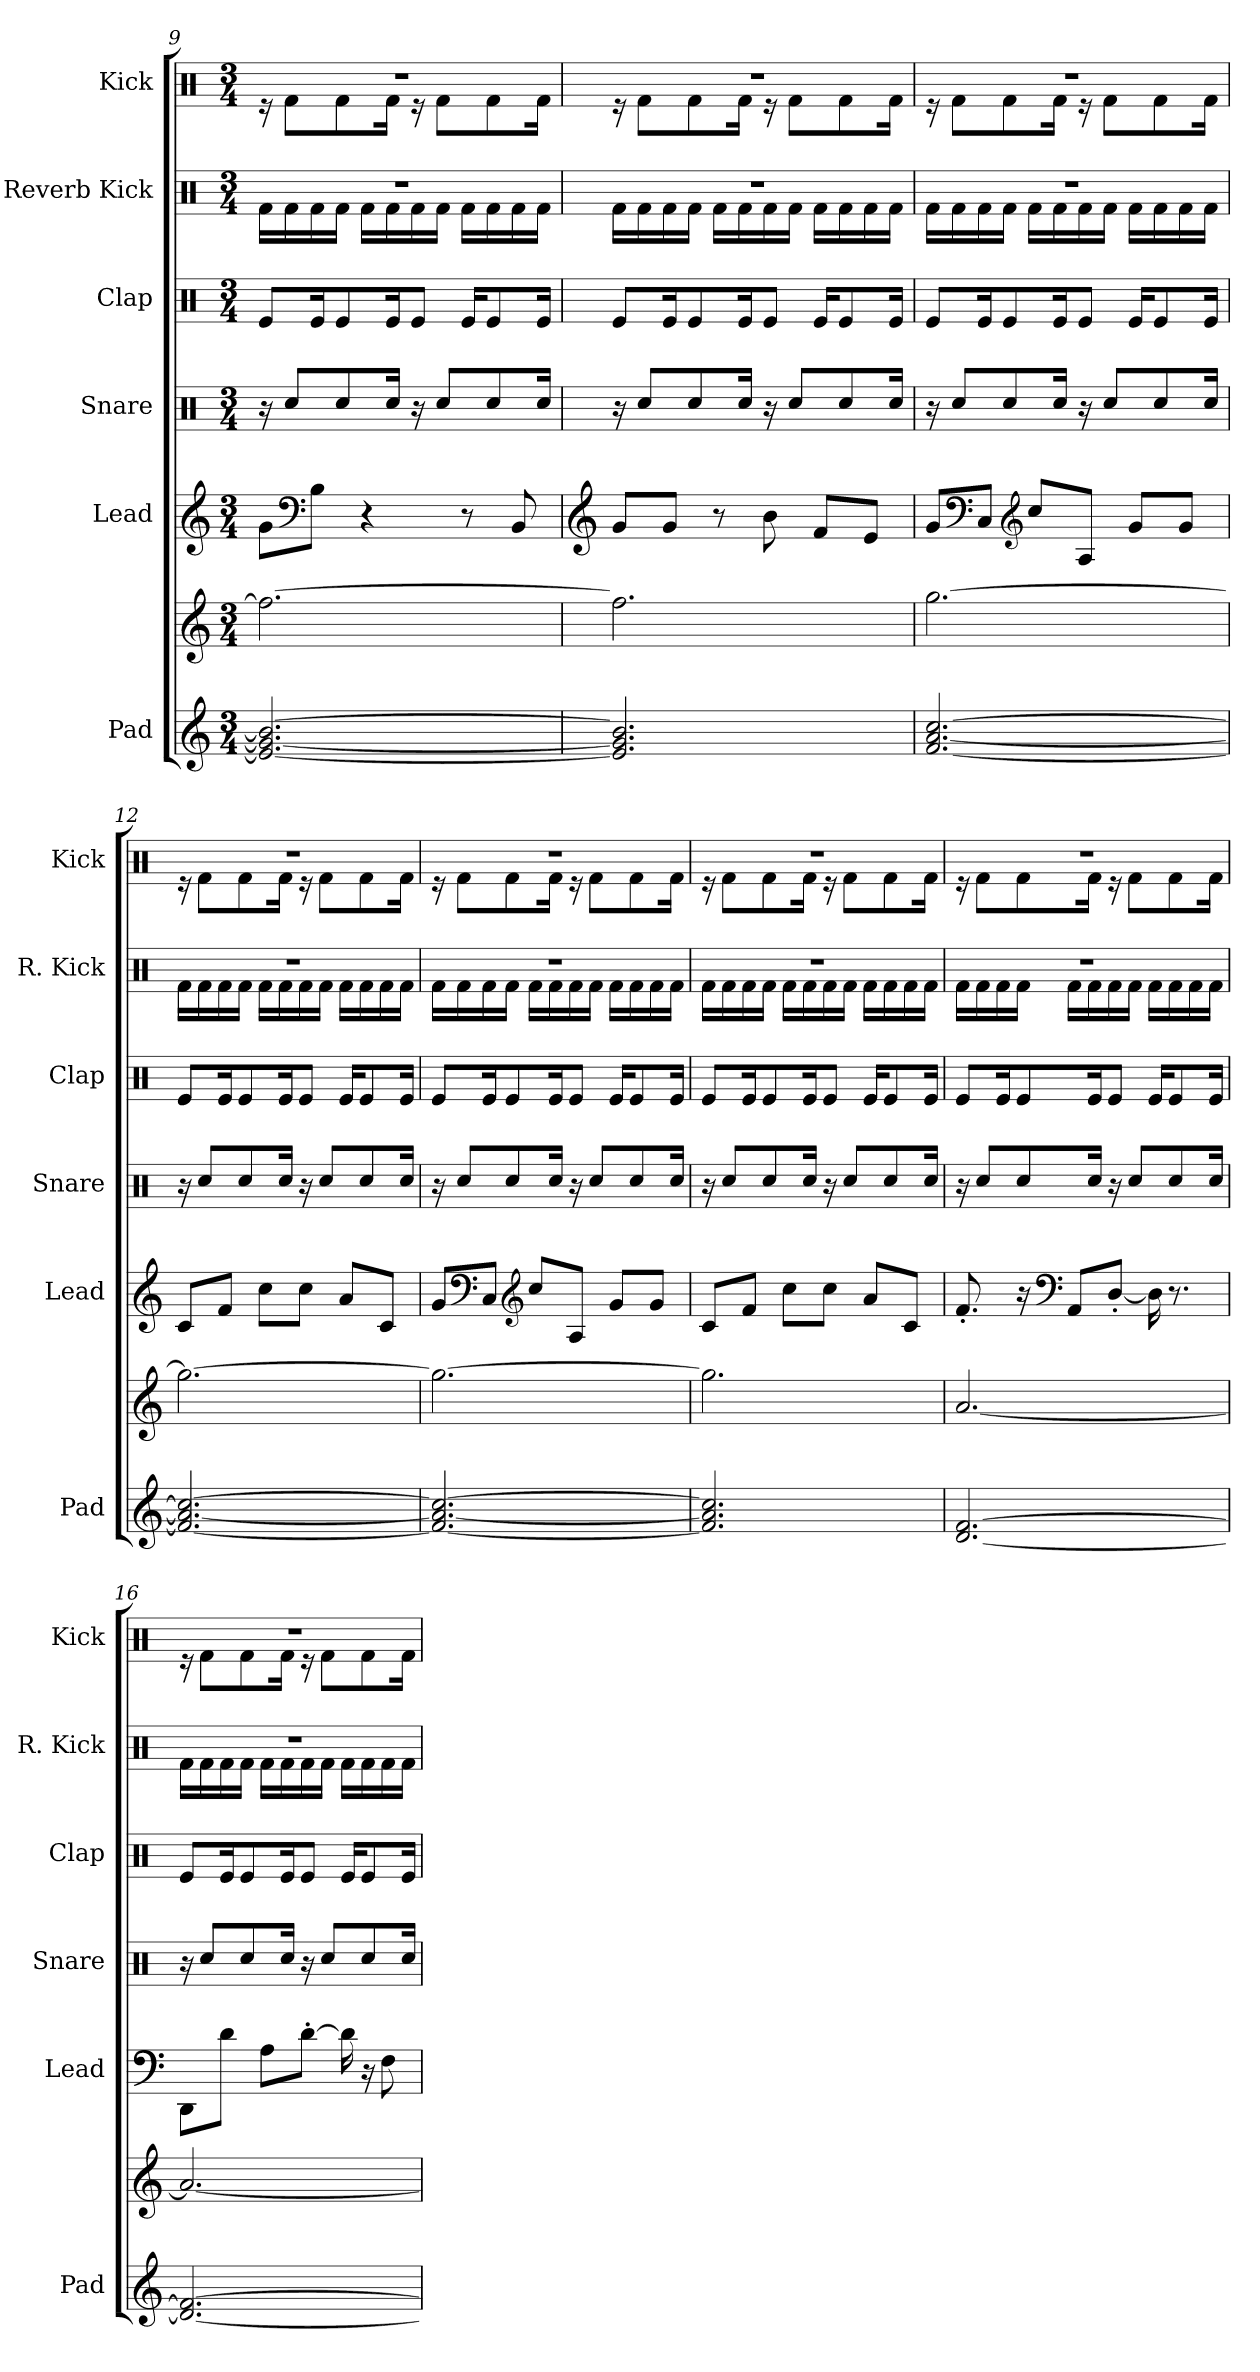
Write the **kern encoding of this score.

**kern	**kern	**kern	**kern	**kern	**kern	**kern
*part6	*part6	*part5	*part4	*part3	*part2	*part1
*staff7	*staff6	*staff5	*staff4	*staff3	*staff2	*staff1
*I"Pad	*	*I"Lead	*I"Snare	*I"Clap	*I"Reverb Kick	*I"Kick
*I'Pad	*	*I'Lead	*I'Snare	*I'Clap	*I'R. Kick	*I'Kick
*clefG2	*clefG2	*clefG2	*clefX	*clefX	*clefX	*clefX
*k[]	*k[]	*k[]	*k[]	*k[]	*k[]	*k[]
*M3/4	*M3/4	*M3/4	*M3/4	*M3/4	*M3/4	*M3/4
=9	=9	=9	=9	=9	=9	=9
*	*	*	*	*	*^	*^
2.e/_ 2.g/_ 2.b/_	2.ff\_	8g\L	16r	8Re/L	2.r	16Rf\LL	2.r	16r
.	.	.	8Rcc/L	.	.	16Rf\	.	8Rf\L
*	*	*clefF4	*	*	*	*	*	*
.	.	8B\J	.	16Re/K	.	16Rf\	.	.
.	.	.	8Rcc/	8Re/	.	16Rf\JJ	.	8Rf\
.	.	4r	.	.	.	16Rf\LL	.	.
.	.	.	16Rcc/Jk	16Re/K	.	16Rf\	.	16Rf\Jk
.	.	.	16r	8Re/J	.	16Rf\	.	16r
.	.	.	8Rcc/L	.	.	16Rf\JJ	.	8Rf\L
.	.	8r	.	16Re/KL	.	16Rf\LL	.	.
.	.	.	8Rcc/	8Re/	.	16Rf\	.	8Rf\
.	.	8BB/	.	.	.	16Rf\	.	.
.	.	.	16Rcc/Jk	16Re/Jk	.	16Rf\JJ	.	16Rf\Jk
!!LO:PB:g=z	!!
=10	=10	=10	=10	=10	=10	=10	=10	=10
*	*	*clefG2	*	*	*	*	*	*
2.e/] 2.g/] 2.b/]	2.ff\]	8g/L	16r	8Re/L	2.r	16Rf\LL	2.r	16r
.	.	.	8Rcc/L	.	.	16Rf\	.	8Rf\L
.	.	8g/J	.	16Re/K	.	16Rf\	.	.
.	.	.	8Rcc/	8Re/	.	16Rf\JJ	.	8Rf\
.	.	8r	.	.	.	16Rf\LL	.	.
.	.	.	16Rcc/Jk	16Re/K	.	16Rf\	.	16Rf\Jk
.	.	8b\	16r	8Re/J	.	16Rf\	.	16r
.	.	.	8Rcc/L	.	.	16Rf\JJ	.	8Rf\L
.	.	8f/L	.	16Re/KL	.	16Rf\LL	.	.
.	.	.	8Rcc/	8Re/	.	16Rf\	.	8Rf\
.	.	8e/J	.	.	.	16Rf\	.	.
.	.	.	16Rcc/Jk	16Re/Jk	.	16Rf\JJ	.	16Rf\Jk
=11	=11	=11	=11	=11	=11	=11	=11	=11
[2.f/ [2.a/ [2.cc/	[2.gg\	8g/L	16r	8Re/L	2.r	16Rf\LL	2.r	16r
.	.	.	8Rcc/L	.	.	16Rf\	.	8Rf\L
*	*	*clefF4	*	*	*	*	*	*
.	.	8C/J	.	16Re/K	.	16Rf\	.	.
.	.	.	8Rcc/	8Re/	.	16Rf\JJ	.	8Rf\
*	*	*clefG2	*	*	*	*	*	*
.	.	8cc/L	.	.	.	16Rf\LL	.	.
.	.	.	16Rcc/Jk	16Re/K	.	16Rf\	.	16Rf\Jk
.	.	8A/J	16r	8Re/J	.	16Rf\	.	16r
.	.	.	8Rcc/L	.	.	16Rf\JJ	.	8Rf\L
.	.	8g/L	.	16Re/KL	.	16Rf\LL	.	.
.	.	.	8Rcc/	8Re/	.	16Rf\	.	8Rf\
.	.	8g/J	.	.	.	16Rf\	.	.
.	.	.	16Rcc/Jk	16Re/Jk	.	16Rf\JJ	.	16Rf\Jk
=12	=12	=12	=12	=12	=12	=12	=12	=12
2.f/_ 2.a/_ 2.cc/_	2.gg\_	8c/L	16r	8Re/L	2.r	16Rf\LL	2.r	16r
.	.	.	8Rcc/L	.	.	16Rf\	.	8Rf\L
.	.	8f/J	.	16Re/K	.	16Rf\	.	.
.	.	.	8Rcc/	8Re/	.	16Rf\JJ	.	8Rf\
.	.	8cc\L	.	.	.	16Rf\LL	.	.
.	.	.	16Rcc/Jk	16Re/K	.	16Rf\	.	16Rf\Jk
.	.	8cc\J	16r	8Re/J	.	16Rf\	.	16r
.	.	.	8Rcc/L	.	.	16Rf\JJ	.	8Rf\L
.	.	8a/L	.	16Re/KL	.	16Rf\LL	.	.
.	.	.	8Rcc/	8Re/	.	16Rf\	.	8Rf\
.	.	8c/J	.	.	.	16Rf\	.	.
.	.	.	16Rcc/Jk	16Re/Jk	.	16Rf\JJ	.	16Rf\Jk
!!LO:LB:g=z	!!
=13	=13	=13	=13	=13	=13	=13	=13	=13
2.f/_ 2.a/_ 2.cc/_	2.gg\_	8g/L	16r	8Re/L	2.r	16Rf\LL	2.r	16r
.	.	.	8Rcc/L	.	.	16Rf\	.	8Rf\L
*	*	*clefF4	*	*	*	*	*	*
.	.	8C/J	.	16Re/K	.	16Rf\	.	.
.	.	.	8Rcc/	8Re/	.	16Rf\JJ	.	8Rf\
*	*	*clefG2	*	*	*	*	*	*
.	.	8cc/L	.	.	.	16Rf\LL	.	.
.	.	.	16Rcc/Jk	16Re/K	.	16Rf\	.	16Rf\Jk
.	.	8A/J	16r	8Re/J	.	16Rf\	.	16r
.	.	.	8Rcc/L	.	.	16Rf\JJ	.	8Rf\L
.	.	8g/L	.	16Re/KL	.	16Rf\LL	.	.
.	.	.	8Rcc/	8Re/	.	16Rf\	.	8Rf\
.	.	8g/J	.	.	.	16Rf\	.	.
.	.	.	16Rcc/Jk	16Re/Jk	.	16Rf\JJ	.	16Rf\Jk
=14	=14	=14	=14	=14	=14	=14	=14	=14
2.f/] 2.a/] 2.cc/]	2.gg\]	8c/L	16r	8Re/L	2.r	16Rf\LL	2.r	16r
.	.	.	8Rcc/L	.	.	16Rf\	.	8Rf\L
.	.	8f/J	.	16Re/K	.	16Rf\	.	.
.	.	.	8Rcc/	8Re/	.	16Rf\JJ	.	8Rf\
.	.	8cc\L	.	.	.	16Rf\LL	.	.
.	.	.	16Rcc/Jk	16Re/K	.	16Rf\	.	16Rf\Jk
.	.	8cc\J	16r	8Re/J	.	16Rf\	.	16r
.	.	.	8Rcc/L	.	.	16Rf\JJ	.	8Rf\L
.	.	8a/L	.	16Re/KL	.	16Rf\LL	.	.
.	.	.	8Rcc/	8Re/	.	16Rf\	.	8Rf\
.	.	8c/J	.	.	.	16Rf\	.	.
.	.	.	16Rcc/Jk	16Re/Jk	.	16Rf\JJ	.	16Rf\Jk
=15	=15	=15	=15	=15	=15	=15	=15	=15
[2.d/ [2.f/	[2.a/	8.f'/	16r	8Re/L	2.r	16Rf\LL	2.r	16r
.	.	.	8Rcc/L	.	.	16Rf\	.	8Rf\L
.	.	.	.	16Re/K	.	16Rf\	.	.
.	.	16r	8Rcc/	8Re/	.	16Rf\JJ	.	8Rf\
*	*	*clefF4	*	*	*	*	*	*
.	.	8AA/L	.	.	.	16Rf\LL	.	.
.	.	.	16Rcc/Jk	16Re/K	.	16Rf\	.	16Rf\Jk
.	.	[8D'/J	16r	8Re/J	.	16Rf\	.	16r
.	.	.	8Rcc/L	.	.	16Rf\JJ	.	8Rf\L
.	.	16D\]	.	16Re/KL	.	16Rf\LL	.	.
.	.	8.r	8Rcc/	8Re/	.	16Rf\	.	8Rf\
.	.	.	.	.	.	16Rf\	.	.
.	.	.	16Rcc/Jk	16Re/Jk	.	16Rf\JJ	.	16Rf\Jk
!!LO:PB:g=z	!!
=16	=16	=16	=16	=16	=16	=16	=16	=16
2.d/_ 2.f/_	2.a/_	8DD\L	16r	8Re/L	2.r	16Rf\LL	2.r	16r
.	.	.	8Rcc/L	.	.	16Rf\	.	8Rf\L
.	.	8d\J	.	16Re/K	.	16Rf\	.	.
.	.	.	8Rcc/	8Re/	.	16Rf\JJ	.	8Rf\
.	.	8A\L	.	.	.	16Rf\LL	.	.
.	.	.	16Rcc/Jk	16Re/K	.	16Rf\	.	16Rf\Jk
.	.	[8d'\J	16r	8Re/J	.	16Rf\	.	16r
.	.	.	8Rcc/L	.	.	16Rf\JJ	.	8Rf\L
.	.	16d\]	.	16Re/KL	.	16Rf\LL	.	.
.	.	16r	8Rcc/	8Re/	.	16Rf\	.	8Rf\
.	.	8F\	.	.	.	16Rf\	.	.
.	.	.	16Rcc/Jk	16Re/Jk	.	16Rf\JJ	.	16Rf\Jk
*	*	*	*	*	*v	*v	*	*
*	*	*	*	*	*	*v	*v
=	=	=	=	=	=	=
*-	*-	*-	*-	*-	*-	*-
